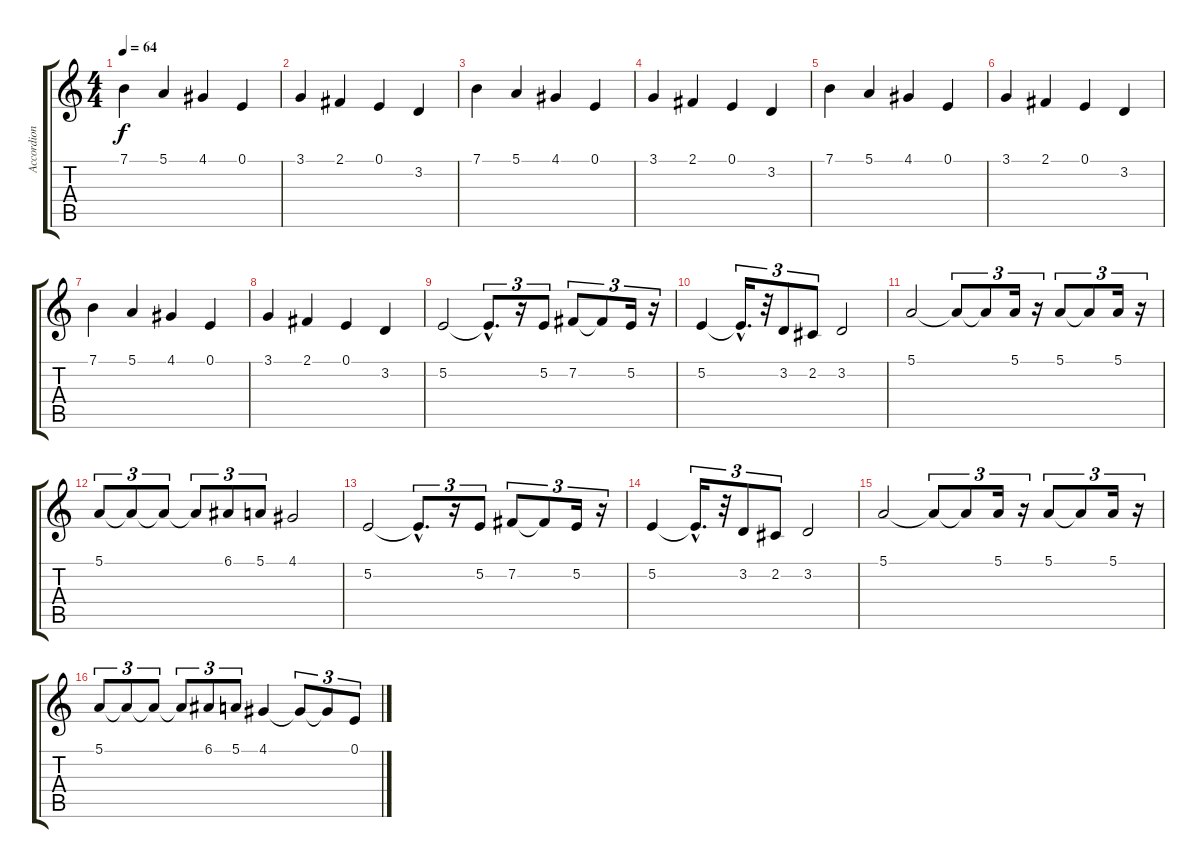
\track ("Accordion" "Accordion") {instrument accordion}
\staff {score tabs}
\tuning (E4 B3 G3 D3 A2 E2) {hide}
\ts (4 4)
\tempo 64
\clef g2
\ks c
7.1.4{dy f instrument accordion} 5.1.4 4.1.4 0.1.4 |
3.1.4 2.1.4 0.1.4 3.2.4 |
7.1.4 5.1.4 4.1.4 0.1.4 |
3.1.4 2.1.4 0.1.4 3.2.4 |
7.1.4 5.1.4 4.1.4 0.1.4 |
3.1.4 2.1.4 0.1.4 3.2.4 |
7.1.4 5.1.4 4.1.4 0.1.4 |
3.1.4 2.1.4 0.1.4 3.2.4 |
5.2.2 5.2{hac t}.8{d tu (3 2)} r.16{tu (3 2)} 5.2.8{tu (3 2)} 7.2.8{tu (3 2)} 7.2{t}.8{tu (3 2)} 5.2.16{tu (3 2)} r.16{tu (3 2)} |
5.2.4 5.2{hac t}.16{d tu (3 2)} r.32{tu (3 2)} 3.2.8{tu (3 2)} 2.2.8{tu (3 2)} 3.2.2 |
5.1.2 5.1{t}.8{tu (3 2)} 5.1{t}.8{tu (3 2)} 5.1.16{tu (3 2)} r.16{tu (3 2)} 5.1.8{tu (3 2)} 5.1{t}.8{tu (3 2)} 5.1.16{tu (3 2)} r.16{tu (3 2)} |
5.1.8{tu (3 2)} 5.1{t}.8{tu (3 2)} 5.1{t}.8{tu (3 2)} 5.1{t}.8{tu (3 2)} 6.1.8{tu (3 2)} 5.1.8{tu (3 2)} 4.1.2 |
5.2.2 5.2{hac t}.8{d tu (3 2)} r.16{tu (3 2)} 5.2.8{tu (3 2)} 7.2.8{tu (3 2)} 7.2{t}.8{tu (3 2)} 5.2.16{tu (3 2)} r.16{tu (3 2)} |
5.2.4 5.2{hac t}.16{d tu (3 2)} r.32{tu (3 2)} 3.2.8{tu (3 2)} 2.2.8{tu (3 2)} 3.2.2 |
5.1.2 5.1{t}.8{tu (3 2)} 5.1{t}.8{tu (3 2)} 5.1.16{tu (3 2)} r.16{tu (3 2)} 5.1.8{tu (3 2)} 5.1{t}.8{tu (3 2)} 5.1.16{tu (3 2)} r.16{tu (3 2)} |
5.1.8{tu (3 2)} 5.1{t}.8{tu (3 2)} 5.1{t}.8{tu (3 2)} 5.1{t}.8{tu (3 2)} 6.1.8{tu (3 2)} 5.1.8{tu (3 2)} 4.1.4 4.1{t}.8{tu (3 2)} 4.1{t}.8{tu (3 2)} 0.1.8{tu (3 2)}
